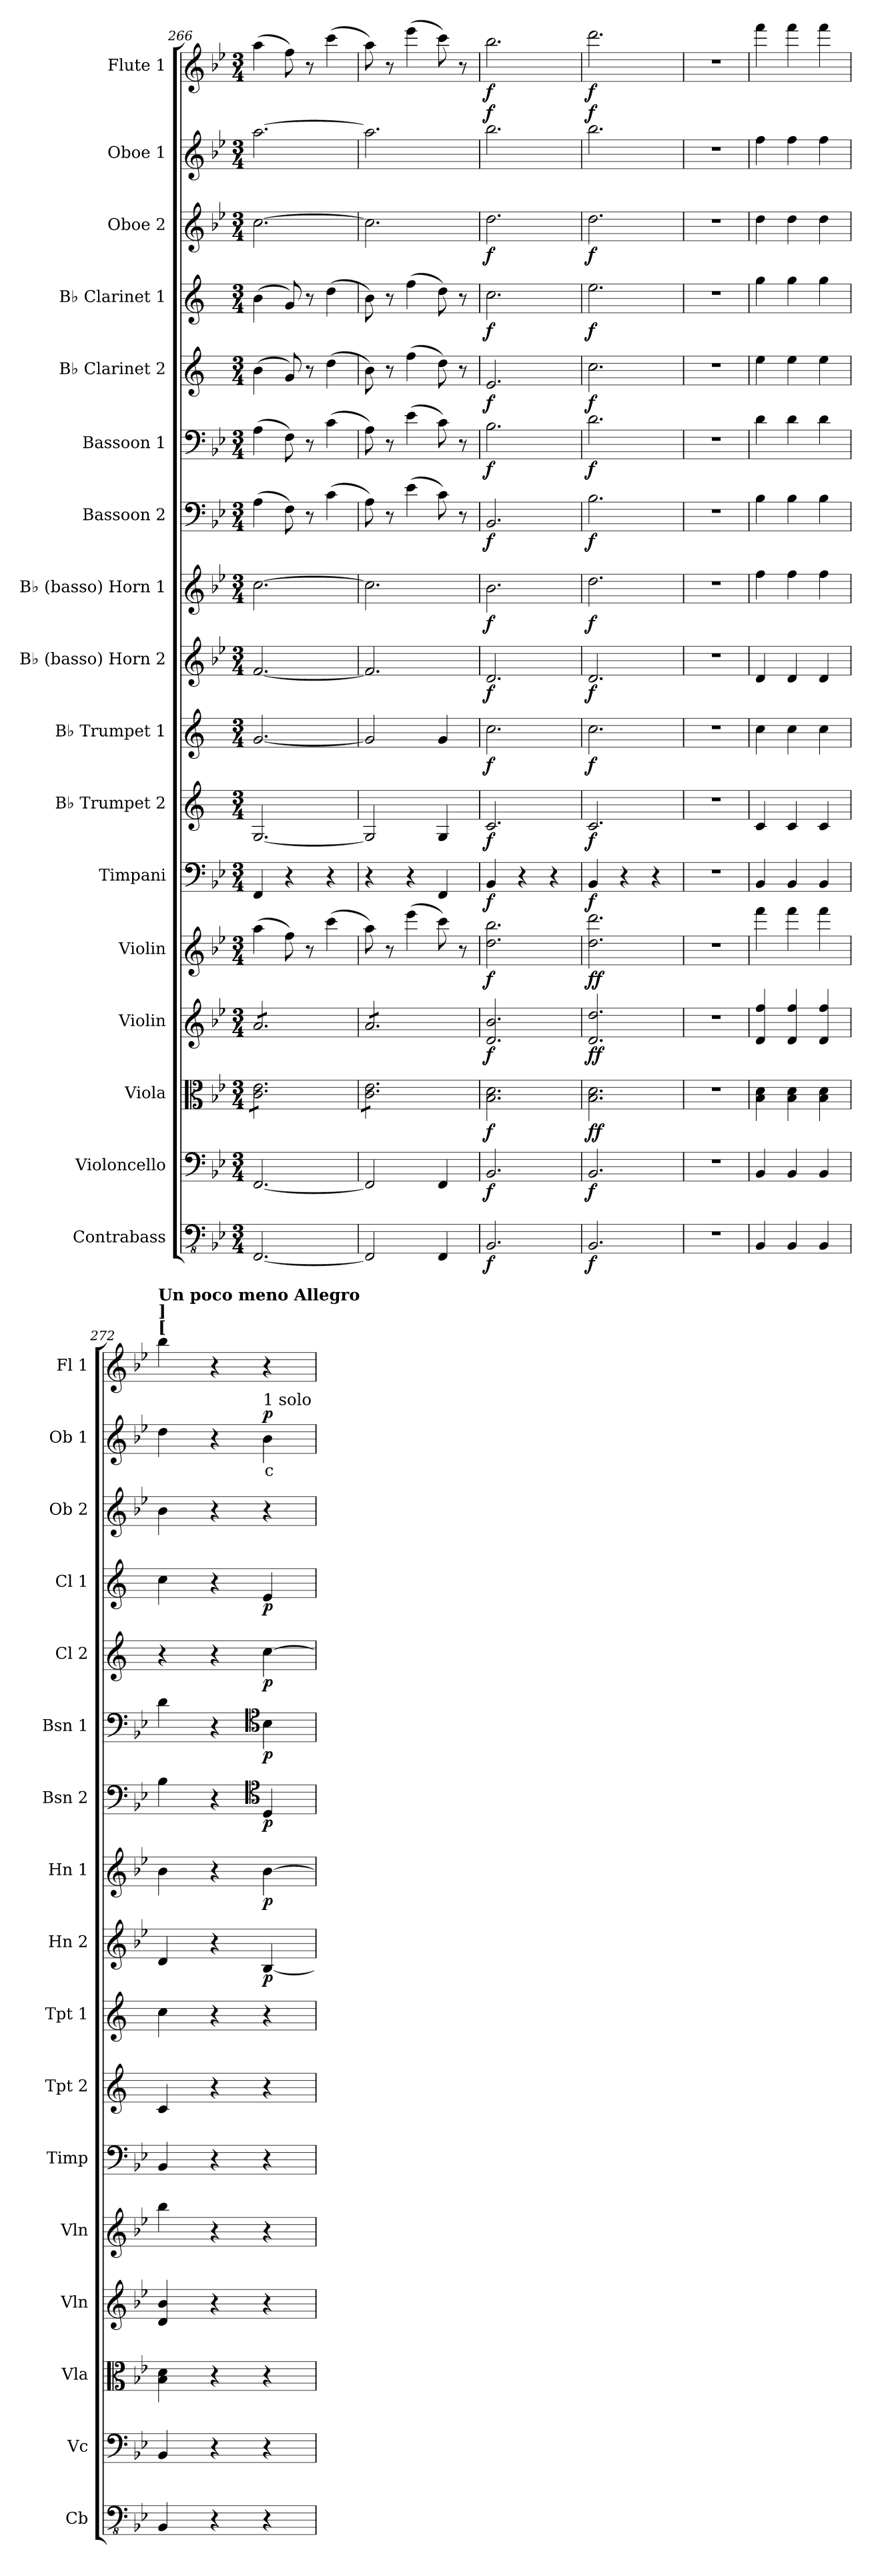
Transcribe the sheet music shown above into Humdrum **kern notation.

**kern	**dynam	**kern	**dynam	**kern	**dynam	**kern	**dynam	**kern	**dynam	**kern	**dynam	**kern	**dynam	**kern	**dynam	**kern	**dynam	**kern	**dynam	**kern	**dynam	**kern	**dynam	**kern	**dynam	**kern	**dynam	**kern	**dynam	**kern	**text	**dynam	**kern	**dynam
*part17	*part17	*part16	*part16	*part15	*part15	*part14	*part14	*part13	*part13	*part12	*part12	*part11	*part11	*part10	*part10	*part9	*part9	*part8	*part8	*part7	*part7	*part6	*part6	*part5	*part5	*part4	*part4	*part3	*part3	*part2	*part2	*part2	*part1	*part1
*staff17	*staff17	*staff16	*staff16	*staff15	*staff15	*staff14	*staff14	*staff13	*staff13	*staff12	*staff12	*staff11	*staff11	*staff10	*staff10	*staff9	*staff9	*staff8	*staff8	*staff7	*staff7	*staff6	*staff6	*staff5	*staff5	*staff4	*staff4	*staff3	*staff3	*staff2	*staff2	*staff2	*staff1	*staff1
*I"Contrabass	*	*I"Violoncello	*	*I"Viola	*	*I"Violin	*	*I"Violin	*	*I"Timpani	*	*I"B♭ Trumpet 2	*	*I"B♭ Trumpet 1	*	*I"B♭ (basso) Horn 2	*	*I"B♭ (basso) Horn 1	*	*I"Bassoon 2	*	*I"Bassoon 1	*	*I"B♭ Clarinet 2	*	*I"B♭ Clarinet 1	*	*I"Oboe 2	*	*I"Oboe 1	*	*	*I"Flute 1	*
*I'Cb	*	*I'Vc	*	*I'Vla	*	*I'Vln	*	*I'Vln	*	*I'Timp	*	*I'Tpt 2	*	*I'Tpt 1	*	*I'Hn 2	*	*I'Hn 1	*	*I'Bsn 2	*	*I'Bsn 1	*	*I'Cl 2	*	*I'Cl 1	*	*I'Ob 2	*	*I'Ob 1	*	*	*I'Fl 1	*
*clefFv4	*	*clefF4	*	*clefC3	*	*clefG2	*	*clefG2	*	*clefF4	*	*clefG2	*	*clefG2	*	*clefG2	*	*clefG2	*	*clefF4	*	*clefF4	*	*clefG2	*	*clefG2	*	*clefG2	*	*clefG2	*	*	*clefG2	*
*	*	*	*	*	*	*	*	*	*	*	*	*ITrd1c2	*	*ITrd1c2	*	*ITrd8c14	*	*ITrd8c14	*	*	*	*	*	*ITrd1c2	*	*ITrd1c2	*	*	*	*	*	*	*	*
*k[b-e-]	*	*k[b-e-]	*	*k[b-e-]	*	*k[b-e-]	*	*k[b-e-]	*	*k[b-e-]	*	*k[b-e-]	*	*k[b-e-]	*	*k[b-e-]	*	*k[b-e-]	*	*k[b-e-]	*	*k[b-e-]	*	*k[b-e-]	*	*k[b-e-]	*	*k[b-e-]	*	*k[b-e-]	*	*	*k[b-e-]	*
*M3/4	*	*M3/4	*	*M3/4	*	*M3/4	*	*M3/4	*	*M3/4	*	*M3/4	*	*M3/4	*	*M3/4	*	*M3/4	*	*M3/4	*	*M3/4	*	*M3/4	*	*M3/4	*	*M3/4	*	*M3/4	*	*	*M3/4	*
=266	=266	=266	=266	=266	=266	=266	=266	=266	=266	=266	=266	=266	=266	=266	=266	=266	=266	=266	=266	=266	=266	=266	=266	=266	=266	=266	=266	=266	=266	=266	=266	=266	=266	=266
*	*	*	*	*tremolo	*	*	*	*	*	*	*	*	*	*	*	*	*	*	*	*	*	*	*	*	*	*	*	*	*	*	*	*	*	*
*	*	*	*	*	*	*tremolo	*	*	*	*	*	*	*	*	*	*	*	*	*	*	*	*	*	*	*	*	*	*	*	*	*	*	*	*
[2.FFF/	.	[2.FF/	.	8c\ 8e-\L	.	8a/L	.	(>4aa\	.	4FF/	.	[2.F/	.	[2.f/	.	[2.F/	.	[2.c\	.	(>4A\	.	(>4A\	.	(>4a\	.	(>4a\	.	[2.cc\	.	[2.aa\	.	.	(>4aa\	.
.	.	.	.	8c\ 8e-\	.	8a/	.	.	.	.	.	.	.	.	.	.	.	.	.	.	.	.	.	.	.	.	.	.	.	.	.	.	.	.
.	.	.	.	8c\ 8e-\	.	8a/	.	8ff\)	.	4r	.	.	.	.	.	.	.	.	.	8F\)	.	8F\)	.	8f/)	.	8f/)	.	.	.	.	.	.	8ff\)	.
.	.	.	.	8c\ 8e-\	.	8a/	.	8r	.	.	.	.	.	.	.	.	.	.	.	8r	.	8r	.	8r	.	8r	.	.	.	.	.	.	8r	.
.	.	.	.	8c\ 8e-\	.	8a/	.	(>4ccc\	.	4r	.	.	.	.	.	.	.	.	.	(>4c\	.	(>4c\	.	(>4cc\	.	(>4cc\	.	.	.	.	.	.	(>4ccc\	.
.	.	.	.	8c\ 8e-\J	.	8a/J	.	.	.	.	.	.	.	.	.	.	.	.	.	.	.	.	.	.	.	.	.	.	.	.	.	.	.	.
!!LO:PB:g=z
=267	=267	=267	=267	=267	=267	=267	=267	=267	=267	=267	=267	=267	=267	=267	=267	=267	=267	=267	=267	=267	=267	=267	=267	=267	=267	=267	=267	=267	=267	=267	=267	=267	=267	=267
2FFF/]	.	2FF/]	.	8c\ 8e-\L	.	8a/L	.	8aa\)	.	4r	.	2F/]	.	2f/]	.	2.F/]	.	2.c\]	.	8A\)	.	8A\)	.	8a\)	.	8a\)	.	2.cc\]	.	2.aa\]	.	.	8aa\)	.
.	.	.	.	8c\ 8e-\	.	8a/	.	8r	.	.	.	.	.	.	.	.	.	.	.	8r	.	8r	.	8r	.	8r	.	.	.	.	.	.	8r	.
.	.	.	.	8c\ 8e-\	.	8a/	.	(>4eee-\	.	4r	.	.	.	.	.	.	.	.	.	(>4e-\	.	(>4e-\	.	(>4ee-\	.	(>4ee-\	.	.	.	.	.	.	(>4eee-\	.
.	.	.	.	8c\ 8e-\	.	8a/	.	.	.	.	.	.	.	.	.	.	.	.	.	.	.	.	.	.	.	.	.	.	.	.	.	.	.	.
4FFF/	.	4FF/	.	8c\ 8e-\	.	8a/	.	8ccc\)	.	4FF/	.	4F/	.	4f/	.	.	.	.	.	8c\)	.	8c\)	.	8cc\)	.	8cc\)	.	.	.	.	.	.	8ccc\)	.
.	.	.	.	8c\ 8e-\J	.	8a/J	.	8r	.	.	.	.	.	.	.	.	.	.	.	8r	.	8r	.	8r	.	8r	.	.	.	.	.	.	8r	.
*	*	*	*	*	*	*Xtremolo	*	*	*	*	*	*	*	*	*	*	*	*	*	*	*	*	*	*	*	*	*	*	*	*	*	*	*	*
*	*	*	*	*Xtremolo	*	*	*	*	*	*	*	*	*	*	*	*	*	*	*	*	*	*	*	*	*	*	*	*	*	*	*	*	*	*
=268	=268	=268	=268	=268	=268	=268	=268	=268	=268	=268	=268	=268	=268	=268	=268	=268	=268	=268	=268	=268	=268	=268	=268	=268	=268	=268	=268	=268	=268	=268	=268	=268	=268	=268
!	!LO:DY:b	!	!LO:DY:b	!	!LO:DY:b	!	!LO:DY:b	!	!LO:DY:b	!	!LO:DY:b	!	!LO:DY:b	!	!LO:DY:b	!	!LO:DY:b	!	!LO:DY:b	!	!LO:DY:b	!	!LO:DY:b	!	!LO:DY:b	!	!LO:DY:b	!	!LO:DY:b	!	!	!LO:DY:b	!	!LO:DY:b
2.BBB-/	f	2.BB-/	f	2.B-\ 2.d\	f	2.d/ 2.b-/	f	2.dd\ 2.bb-\	f	4BB-/	f	2.B-/	f	2.b-\	f	2.D/	f	2.B-\	f	2.BB-/	f	2.B-\	f	2.d/	f	2.b-\	f	2.dd\	f	2.bb-\	.	f	2.bb-\	f
.	.	.	.	.	.	.	.	.	.	4r	.	.	.	.	.	.	.	.	.	.	.	.	.	.	.	.	.	.	.	.	.	.	.	.
.	.	.	.	.	.	.	.	.	.	4r	.	.	.	.	.	.	.	.	.	.	.	.	.	.	.	.	.	.	.	.	.	.	.	.
=269	=269	=269	=269	=269	=269	=269	=269	=269	=269	=269	=269	=269	=269	=269	=269	=269	=269	=269	=269	=269	=269	=269	=269	=269	=269	=269	=269	=269	=269	=269	=269	=269	=269	=269
!	!LO:DY:b	!	!LO:DY:b	!	!LO:DY:b	!	!	!	!	!	!	!	!	!	!	!	!	!	!	!	!	!	!	!	!	!	!	!	!	!	!	!	!	!
!	!	!	!	!	!LO:DY:n=1:b	!	!LO:DY:b	!	!	!	!	!	!	!	!	!	!	!	!	!	!	!	!	!	!	!	!	!	!	!	!	!	!	!
!	!	!	!	!	!	!	!LO:DY:n=1:b	!	!LO:DY:b	!	!	!	!	!	!	!	!	!	!	!	!	!	!	!	!	!	!	!	!	!	!	!	!	!
!	!	!	!	!	!	!	!	!	!LO:DY:n=1:b	!	!LO:DY:b	!	!LO:DY:b	!	!LO:DY:b	!	!LO:DY:b	!	!LO:DY:b	!	!LO:DY:b	!	!LO:DY:b	!	!LO:DY:b	!	!LO:DY:b	!	!LO:DY:b	!	!	!LO:DY:b	!	!LO:DY:b
2.BBB-/	f	2.BB-/	f	2.B-\ 2.d\	f f	2.d/ 2.dd/	f f	2.dd\ 2.ddd\	f f	4BB-/	f	2.B-/	f	2.b-\	f	2.D/	f	2.d\	f	2.B-\	f	2.d\	f	2.b-\	f	2.dd\	f	2.dd\	f	2.bb-\	.	f	2.ddd\	f
.	.	.	.	.	.	.	.	.	.	4r	.	.	.	.	.	.	.	.	.	.	.	.	.	.	.	.	.	.	.	.	.	.	.	.
.	.	.	.	.	.	.	.	.	.	4r	.	.	.	.	.	.	.	.	.	.	.	.	.	.	.	.	.	.	.	.	.	.	.	.
=270	=270	=270	=270	=270	=270	=270	=270	=270	=270	=270	=270	=270	=270	=270	=270	=270	=270	=270	=270	=270	=270	=270	=270	=270	=270	=270	=270	=270	=270	=270	=270	=270	=270	=270
2.r	.	2.r	.	2.r	.	2.r	.	2.r	.	2.r	.	2.r	.	2.r	.	2.r	.	2.r	.	2.r	.	2.r	.	2.r	.	2.r	.	2.r	.	2.r	.	.	2.r	.
=271	=271	=271	=271	=271	=271	=271	=271	=271	=271	=271	=271	=271	=271	=271	=271	=271	=271	=271	=271	=271	=271	=271	=271	=271	=271	=271	=271	=271	=271	=271	=271	=271	=271	=271
4BBB-/	.	4BB-/	.	4B-\ 4d\	.	4d/ 4ff/	.	4fff\	.	4BB-/	.	4B-/	.	4b-\	.	4D/	.	4f\	.	4B-\	.	4d\	.	4dd\	.	4ff\	.	4dd\	.	4ff\	.	.	4fff\	.
4BBB-/	.	4BB-/	.	4B-\ 4d\	.	4d/ 4ff/	.	4fff\	.	4BB-/	.	4B-/	.	4b-\	.	4D/	.	4f\	.	4B-\	.	4d\	.	4dd\	.	4ff\	.	4dd\	.	4ff\	.	.	4fff\	.
4BBB-/	.	4BB-/	.	4B-\ 4d\	.	4d/ 4ff/	.	4fff\	.	4BB-/	.	4B-/	.	4b-\	.	4D/	.	4f\	.	4B-\	.	4d\	.	4dd\	.	4ff\	.	4dd\	.	4ff\	.	.	4fff\	.
=272	=272	=272	=272	=272	=272	=272	=272	=272	=272	=272	=272	=272	=272	=272	=272	=272	=272	=272	=272	=272	=272	=272	=272	=272	=272	=272	=272	=272	=272	=272	=272	=272	=272	=272
*	*	*	*	*	*	*	*	*	*	*	*	*	*	*	*	*	*	*	*	*	*	*	*	*	*	*	*	*	*	*	*	*	*MM264	*
!	!	!	!	!	!	!	!	!	!	!	!	!	!	!	!	!	!	!	!	!	!	!	!	!	!	!	!	!	!	!	!	!	!LO:TX:a:B:t=[	!
!	!	!	!	!	!	!	!	!	!	!	!	!	!	!	!	!	!	!	!	!	!	!	!	!	!	!	!	!	!	!	!	!	!LO:TX:a:B:t=]	!
!	!	!	!	!	!	!	!	!	!	!	!	!	!	!	!	!	!	!	!	!	!	!	!	!	!	!	!	!	!	!	!	!	!LO:TX:a:B:t=Un poco meno Allegro	!
4BBB-/	.	4BB-/	.	4B-\ 4d\	.	4d/ 4b-/	.	4bb-\	.	4BB-/	.	4B-/	.	4b-\	.	4D/	.	4B-\	.	4B-\	.	4d\	.	4r	.	4b-\	.	4b-\	.	4dd\	.	.	4bb-\	.
4r	.	4r	.	4r	.	4r	.	4r	.	4r	.	4r	.	4r	.	4r	.	4r	.	4r	.	4r	.	4r	.	4r	.	4r	.	4r	.	.	4r	.
*	*	*	*	*	*	*	*	*	*	*	*	*	*	*	*	*	*	*	*	*clefC4	*	*clefC4	*	*	*	*	*	*	*	*	*	*	*	*
!	!	!	!	!	!	!	!	!	!	!	!	!	!	!	!	!	!	!	!	!	!	!	!	!	!	!	!	!	!	!LO:TX:a:t=1 solo	!	!	!	!
!	!	!	!	!	!	!	!	!	!	!	!	!	!	!	!	!	!LO:DY:b	!	!LO:DY:b	!	!LO:DY:b	!	!LO:DY:b	!	!LO:DY:b	!	!LO:DY:b	!	!	!	!LO:LY:b:color=#FF0000	!LO:DY:b	!	!
4r	.	4r	.	4r	.	4r	.	4r	.	4r	.	4r	.	4r	.	[4BB-/	p	[4B-\	p	4D/	p	4B-\	p	[4b-\	p	4d/	p	4r	.	4b-\	c	p	4r	.
=	=	=	=	=	=	=	=	=	=	=	=	=	=	=	=	=	=	=	=	=	=	=	=	=	=	=	=	=	=	=	=	=	=	=
*-	*-	*-	*-	*-	*-	*-	*-	*-	*-	*-	*-	*-	*-	*-	*-	*-	*-	*-	*-	*-	*-	*-	*-	*-	*-	*-	*-	*-	*-	*-	*-	*-	*-	*-
